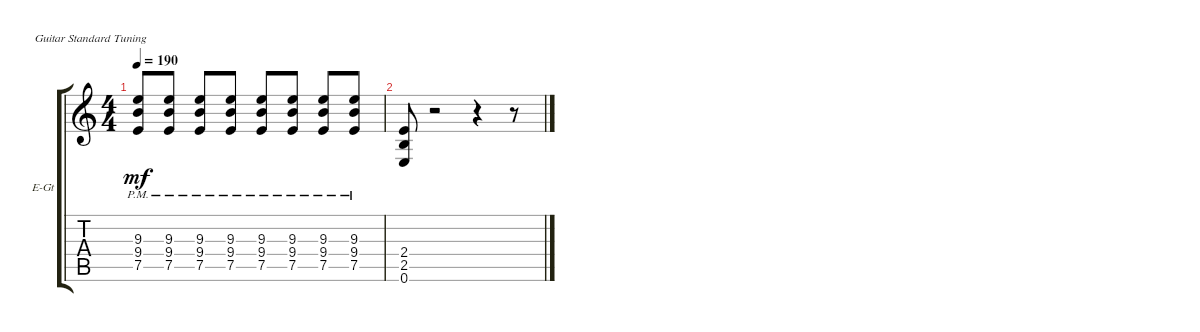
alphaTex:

\defaultSystemsLayout 4
\bracketExtendMode groupsimilarinstruments
\firstSystemTrackNameOrientation horizontal
\otherSystemsTrackNameOrientation horizontal
\track ("Electric Guitar" "E-Gt") {instrument distortionguitar}
\staff {score tabs}
\tuning (E4 B3 G3 D3 A2 E2)
\ts (4 4)
\tempo 190
\clef g2
\ks c
(7.5{pm} 9.4{pm} 9.3{pm}).8{dy mf} (9.3{pm} 9.4{pm} 7.5{pm}).8 (9.3{pm} 9.4{pm} 7.5{pm}).8 (9.3{pm} 9.4{pm} 7.5{pm}).8 (9.3{pm} 9.4{pm} 7.5{pm}).8 (9.3{pm} 9.4{pm} 7.5{pm}).8 (9.3{pm} 9.4{pm} 7.5{pm}).8 (9.3{pm} 9.4{pm} 7.5{pm}).8 |
(0.6 2.5 2.4).8 r.2 r.4 r.8
